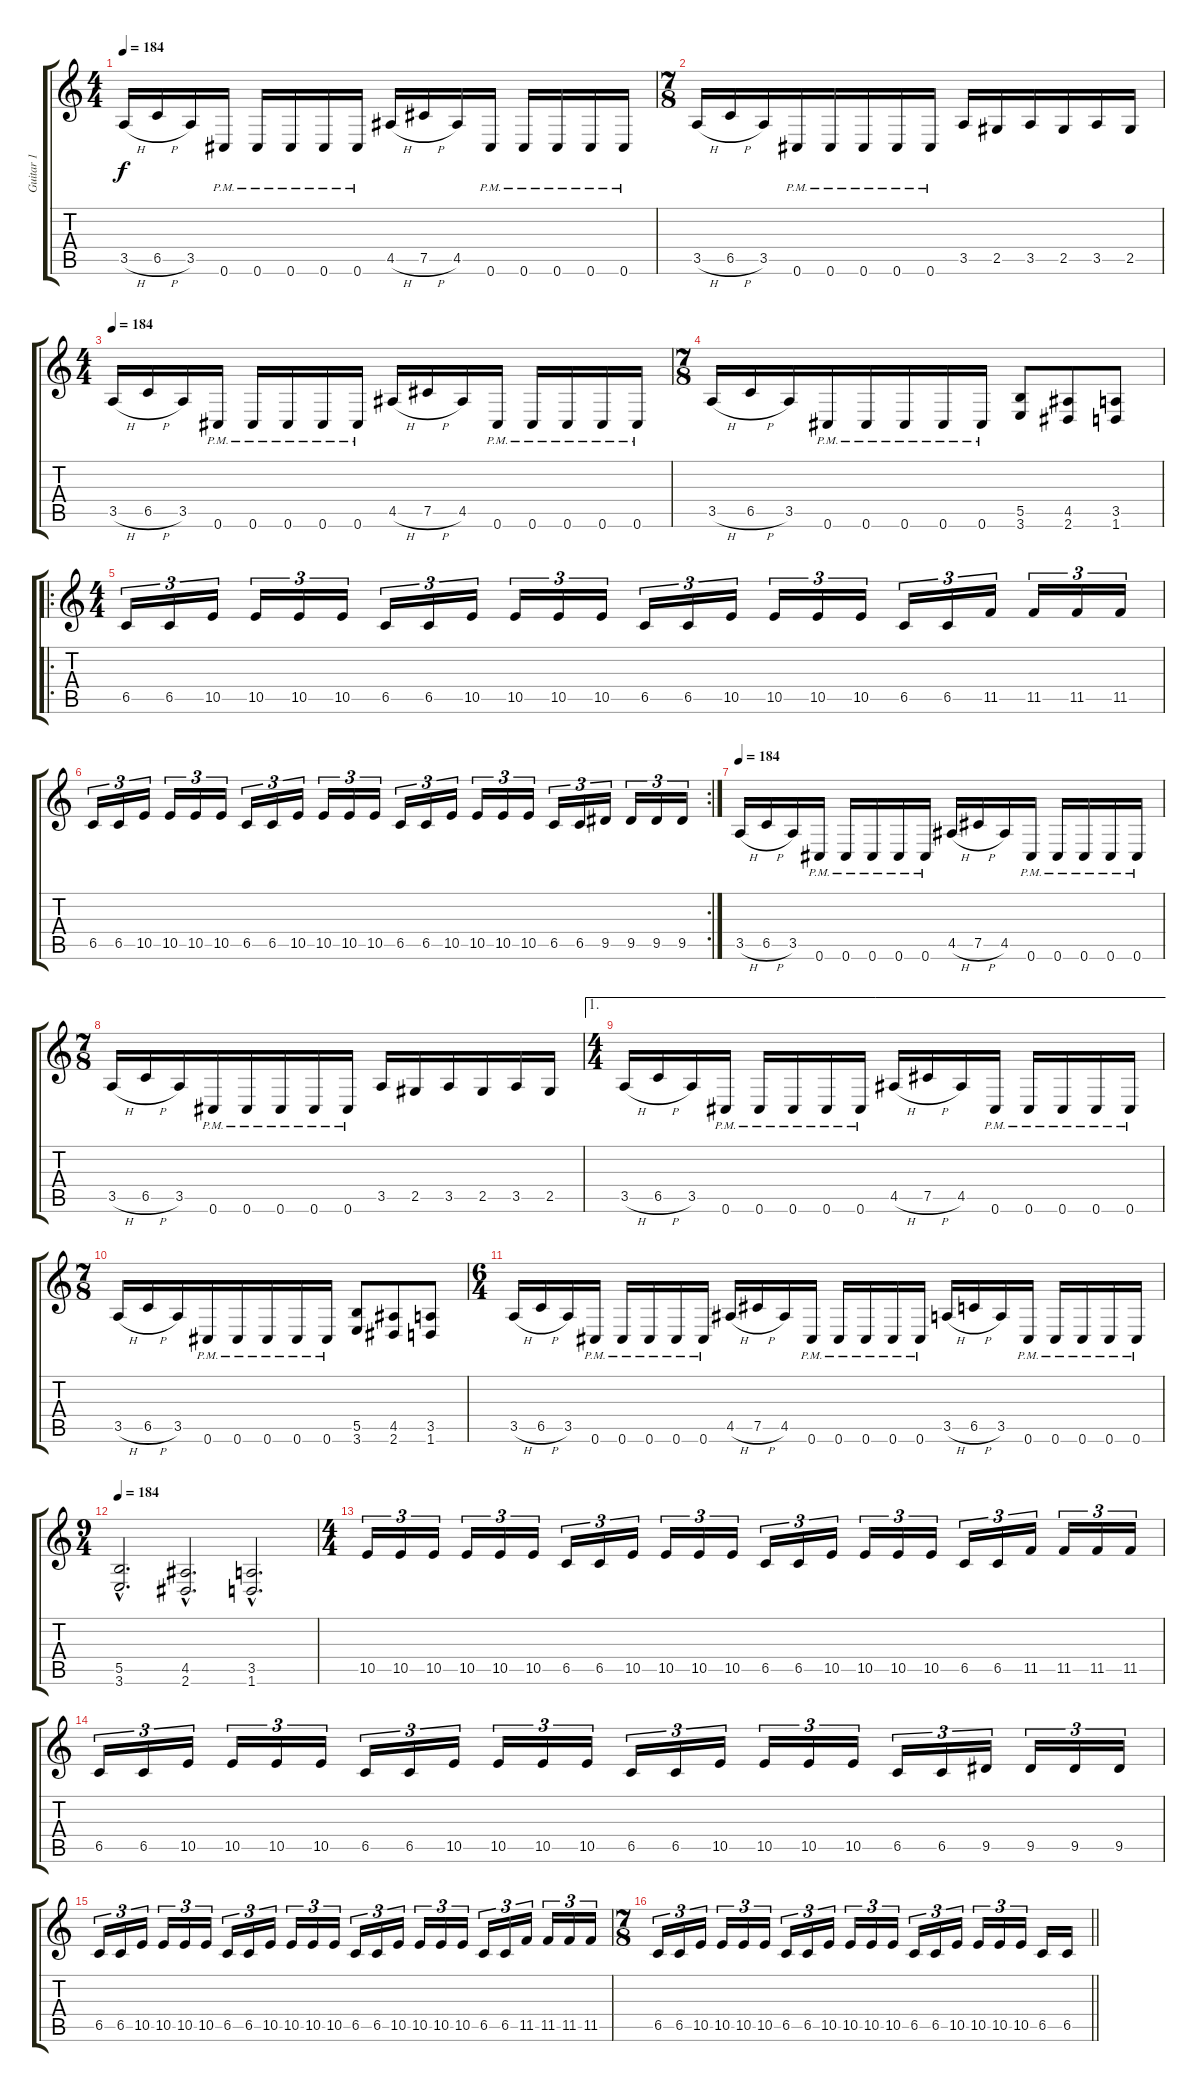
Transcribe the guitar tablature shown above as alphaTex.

\track ("Guitar 1" "Guitar 1") {instrument distortionguitar}
\staff {score tabs}
\tuning (Db4 Ab3 E3 B2 Gb2 Db2) {hide}
\ts (4 4)
\tempo 184
\clef g2
\ks c
3.5{h}.16{dy f instrument distortionguitar} 6.5{h}.16 3.5.16 0.6{pm}.16 0.6{pm}.16 0.6{pm}.16 0.6{pm}.16 0.6{pm}.16 4.5{h}.16 7.5{h}.16 4.5.16 0.6{pm}.16 0.6{pm}.16 0.6{pm}.16 0.6{pm}.16 0.6{pm}.16 |
\ts (7 8)
3.5{h}.16 6.5{h}.16 3.5.16 0.6{pm}.16 0.6{pm}.16 0.6{pm}.16 0.6{pm}.16 0.6{pm}.16 3.5.16 2.5.16 3.5.16 2.5.16 3.5.16 2.5.16 |
\ts (4 4)
\tempo 184
3.5{h}.16 6.5{h}.16 3.5.16 0.6{pm}.16 0.6{pm}.16 0.6{pm}.16 0.6{pm}.16 0.6{pm}.16 4.5{h}.16 7.5{h}.16 4.5.16 0.6{pm}.16 0.6{pm}.16 0.6{pm}.16 0.6{pm}.16 0.6{pm}.16 |
\ts (7 8)
3.5{h}.16 6.5{h}.16 3.5.16 0.6{pm}.16 0.6{pm}.16 0.6{pm}.16 0.6{pm}.16 0.6{pm}.16 (5.5 3.6).8 (4.5 2.6).8 (3.5 1.6).8 |
\ro
\ts (4 4)
6.5.16{tu (3 2)} 6.5.16{tu (3 2)} 10.5.16{tu (3 2)} 10.5.16{tu (3 2)} 10.5.16{tu (3 2)} 10.5.16{tu (3 2)} 6.5.16{tu (3 2)} 6.5.16{tu (3 2)} 10.5.16{tu (3 2)} 10.5.16{tu (3 2)} 10.5.16{tu (3 2)} 10.5.16{tu (3 2)} 6.5.16{tu (3 2)} 6.5.16{tu (3 2)} 10.5.16{tu (3 2)} 10.5.16{tu (3 2)} 10.5.16{tu (3 2)} 10.5.16{tu (3 2)} 6.5.16{tu (3 2)} 6.5.16{tu (3 2)} 11.5.16{tu (3 2)} 11.5.16{tu (3 2)} 11.5.16{tu (3 2)} 11.5.16{tu (3 2)} |
\rc 2
6.5.16{tu (3 2)} 6.5.16{tu (3 2)} 10.5.16{tu (3 2)} 10.5.16{tu (3 2)} 10.5.16{tu (3 2)} 10.5.16{tu (3 2)} 6.5.16{tu (3 2)} 6.5.16{tu (3 2)} 10.5.16{tu (3 2)} 10.5.16{tu (3 2)} 10.5.16{tu (3 2)} 10.5.16{tu (3 2)} 6.5.16{tu (3 2)} 6.5.16{tu (3 2)} 10.5.16{tu (3 2)} 10.5.16{tu (3 2)} 10.5.16{tu (3 2)} 10.5.16{tu (3 2)} 6.5.16{tu (3 2)} 6.5.16{tu (3 2)} 9.5.16{tu (3 2)} 9.5.16{tu (3 2)} 9.5.16{tu (3 2)} 9.5.16{tu (3 2)} |
\tempo 184
3.5{h}.16 6.5{h}.16 3.5.16 0.6{pm}.16 0.6{pm}.16 0.6{pm}.16 0.6{pm}.16 0.6{pm}.16 4.5{h}.16 7.5{h}.16 4.5.16 0.6{pm}.16 0.6{pm}.16 0.6{pm}.16 0.6{pm}.16 0.6{pm}.16 |
\ts (7 8)
3.5{h}.16 6.5{h}.16 3.5.16 0.6{pm}.16 0.6{pm}.16 0.6{pm}.16 0.6{pm}.16 0.6{pm}.16 3.5.16 2.5.16 3.5.16 2.5.16 3.5.16 2.5.16 |
\ae 1
\ts (4 4)
3.5{h}.16 6.5{h}.16 3.5.16 0.6{pm}.16 0.6{pm}.16 0.6{pm}.16 0.6{pm}.16 0.6{pm}.16 4.5{h}.16 7.5{h}.16 4.5.16 0.6{pm}.16 0.6{pm}.16 0.6{pm}.16 0.6{pm}.16 0.6{pm}.16 |
\ts (7 8)
3.5{h}.16 6.5{h}.16 3.5.16 0.6{pm}.16 0.6{pm}.16 0.6{pm}.16 0.6{pm}.16 0.6{pm}.16 (5.5 3.6).8 (4.5 2.6).8 (3.5 1.6).8 |
\ts (6 4)
3.5{h}.16 6.5{h}.16 3.5.16 0.6{pm}.16 0.6{pm}.16 0.6{pm}.16 0.6{pm}.16 0.6{pm}.16 4.5{h}.16 7.5{h}.16 4.5.16 0.6{pm}.16 0.6{pm}.16 0.6{pm}.16 0.6{pm}.16 0.6{pm}.16 3.5{h}.16 6.5{h}.16 3.5.16 0.6{pm}.16 0.6{pm}.16 0.6{pm}.16 0.6{pm}.16 0.6{pm}.16 |
\ts (9 4)
\tempo 184
(5.5{hac} 3.6{hac}).2{d} (4.5{hac} 2.6{hac}).2{d} (3.5{hac} 1.6{hac}).2{d} |
\ts (4 4)
10.5.16{tu (3 2)} 10.5.16{tu (3 2)} 10.5.16{tu (3 2)} 10.5.16{tu (3 2)} 10.5.16{tu (3 2)} 10.5.16{tu (3 2)} 6.5.16{tu (3 2)} 6.5.16{tu (3 2)} 10.5.16{tu (3 2)} 10.5.16{tu (3 2)} 10.5.16{tu (3 2)} 10.5.16{tu (3 2)} 6.5.16{tu (3 2)} 6.5.16{tu (3 2)} 10.5.16{tu (3 2)} 10.5.16{tu (3 2)} 10.5.16{tu (3 2)} 10.5.16{tu (3 2)} 6.5.16{tu (3 2)} 6.5.16{tu (3 2)} 11.5.16{tu (3 2)} 11.5.16{tu (3 2)} 11.5.16{tu (3 2)} 11.5.16{tu (3 2)} |
6.5.16{tu (3 2)} 6.5.16{tu (3 2)} 10.5.16{tu (3 2)} 10.5.16{tu (3 2)} 10.5.16{tu (3 2)} 10.5.16{tu (3 2)} 6.5.16{tu (3 2)} 6.5.16{tu (3 2)} 10.5.16{tu (3 2)} 10.5.16{tu (3 2)} 10.5.16{tu (3 2)} 10.5.16{tu (3 2)} 6.5.16{tu (3 2)} 6.5.16{tu (3 2)} 10.5.16{tu (3 2)} 10.5.16{tu (3 2)} 10.5.16{tu (3 2)} 10.5.16{tu (3 2)} 6.5.16{tu (3 2)} 6.5.16{tu (3 2)} 9.5.16{tu (3 2)} 9.5.16{tu (3 2)} 9.5.16{tu (3 2)} 9.5.16{tu (3 2)} |
6.5.16{tu (3 2)} 6.5.16{tu (3 2)} 10.5.16{tu (3 2)} 10.5.16{tu (3 2)} 10.5.16{tu (3 2)} 10.5.16{tu (3 2)} 6.5.16{tu (3 2)} 6.5.16{tu (3 2)} 10.5.16{tu (3 2)} 10.5.16{tu (3 2)} 10.5.16{tu (3 2)} 10.5.16{tu (3 2)} 6.5.16{tu (3 2)} 6.5.16{tu (3 2)} 10.5.16{tu (3 2)} 10.5.16{tu (3 2)} 10.5.16{tu (3 2)} 10.5.16{tu (3 2)} 6.5.16{tu (3 2)} 6.5.16{tu (3 2)} 11.5.16{tu (3 2)} 11.5.16{tu (3 2)} 11.5.16{tu (3 2)} 11.5.16{tu (3 2)} |
\ts (7 8)
\barLineRight lightlight
6.5.16{tu (3 2)} 6.5.16{tu (3 2)} 10.5.16{tu (3 2)} 10.5.16{tu (3 2)} 10.5.16{tu (3 2)} 10.5.16{tu (3 2)} 6.5.16{tu (3 2)} 6.5.16{tu (3 2)} 10.5.16{tu (3 2)} 10.5.16{tu (3 2)} 10.5.16{tu (3 2)} 10.5.16{tu (3 2)} 6.5.16{tu (3 2)} 6.5.16{tu (3 2)} 10.5.16{tu (3 2)} 10.5.16{tu (3 2)} 10.5.16{tu (3 2)} 10.5.16{tu (3 2)} 6.5.16 6.5.16
